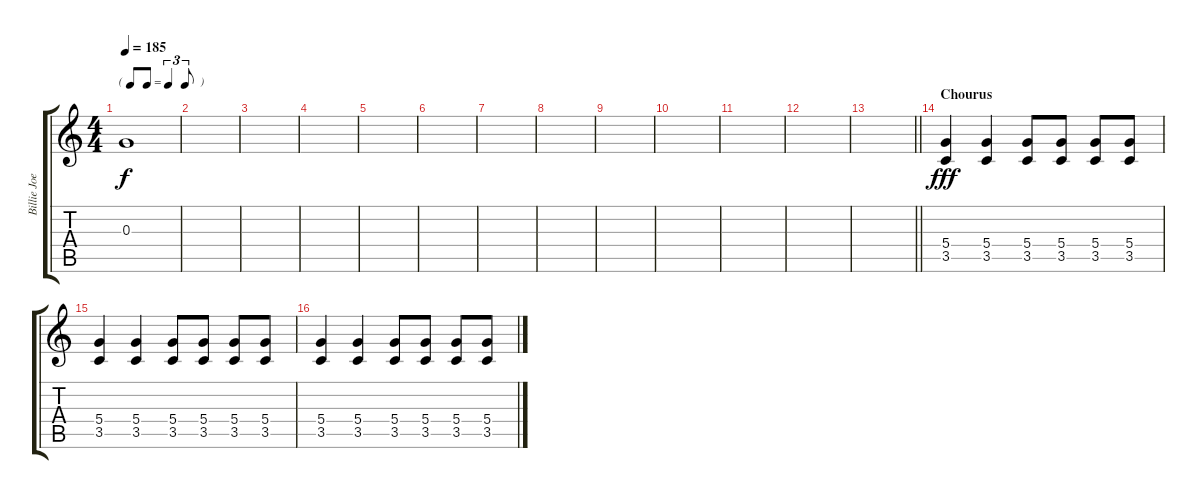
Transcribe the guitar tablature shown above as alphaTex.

\track ("Billie Joe" "Billie Joe") {instrument distortionguitar}
\staff {score tabs}
\tuning (E4 B3 G3 D3 A2 E2) {hide}
\ts (4 4)
\tf triplet8th
\tempo 185
\clef g2
\ks c
0.3{t}.1{dy f} |
|
|
|
|
|
|
|
|
|
|
|
\barLineRight lightlight
|
\section ("" "Chourus")
(5.4 3.5).4{dy fff} (5.4 3.5).4 (5.4 3.5).8 (5.4 3.5).8 (5.4 3.5).8 (5.4 3.5).8 |
(5.4 3.5).4 (5.4 3.5).4 (5.4 3.5).8 (5.4 3.5).8 (5.4 3.5).8 (5.4 3.5).8 |
(5.4 3.5).4 (5.4 3.5).4 (5.4 3.5).8 (5.4 3.5).8 (5.4 3.5).8 (5.4 3.5).8
